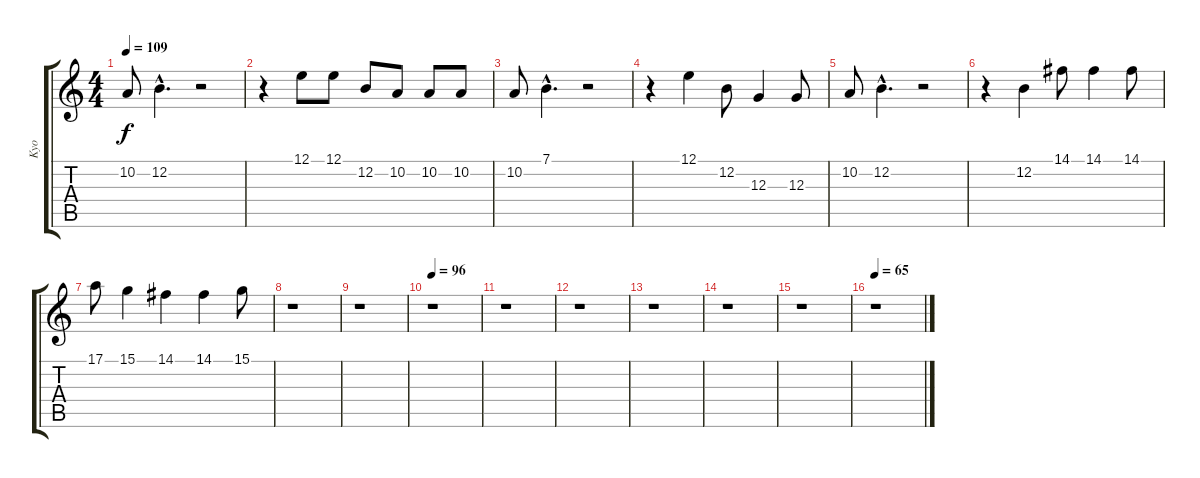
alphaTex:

\track ("Kyo" "Kyo") {instrument pad7halo}
\staff {score tabs}
\tuning (E4 B3 G3 D3 A2 E2) {hide}
\ts (4 4)
\tempo 109
\clef g2
\ks c
10.2.8{dy f} 12.2{hac}.4{d} r.2 |
r.4 12.1.8 12.1.8 12.2.8 10.2.8 10.2.8 10.2.8 |
10.2.8 7.1{hac}.4{d} r.2 |
r.4 12.1.4 12.2.8 12.3.4 12.3.8 |
10.2.8 12.2{hac}.4{d} r.2 |
r.4 12.2.4 14.1.8 14.1.4 14.1.8 |
17.1.8 15.1.4 14.1.4 14.1.4 15.1.8 |
r.1 |
r.1 |
\tempo 96
r.1 |
r.1 |
r.1 |
r.1 |
r.1 |
r.1 |
\tempo 65
r.1
